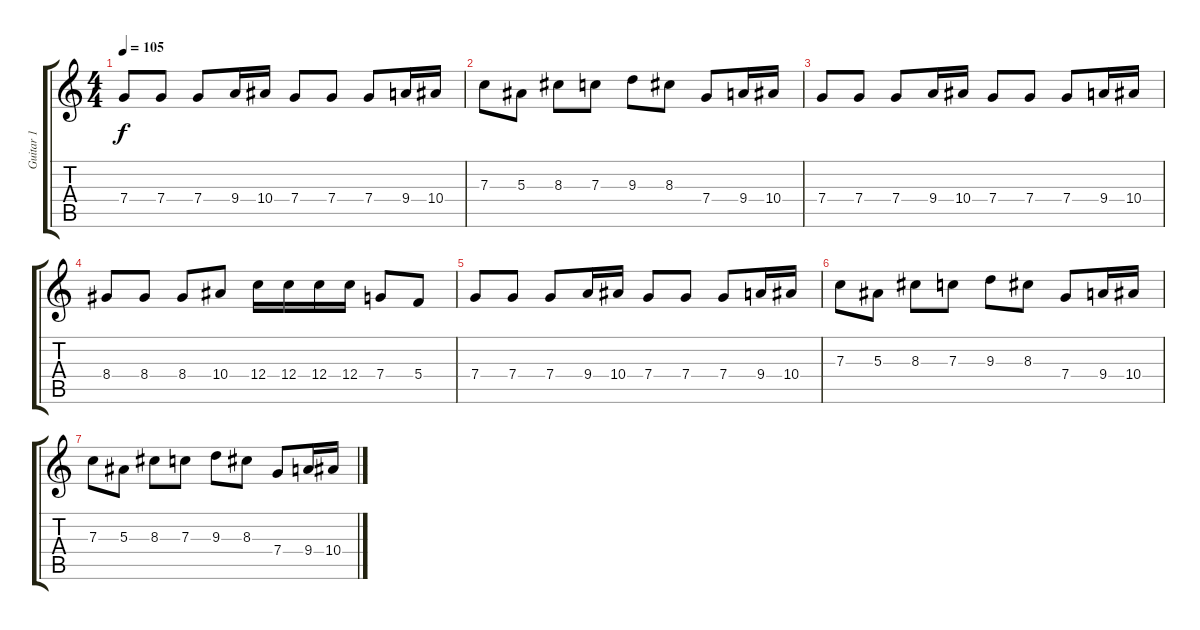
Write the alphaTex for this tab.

\track ("Guitar 1" "Guitar 1") {instrument distortionguitar}
\staff {score tabs}
\tuning (D4 A3 F3 C3 G2 D2) {hide}
\ts (4 4)
\tempo 105
\clef g2
\ks c
7.4.8{dy f} 7.4.8 7.4.8 9.4.16 10.4.16 7.4.8 7.4.8 7.4.8 9.4.16 10.4.16 |
7.3.8 5.3.8 8.3.8 7.3.8 9.3.8 8.3.8 7.4.8 9.4.16 10.4.16 |
7.4.8 7.4.8 7.4.8 9.4.16 10.4.16 7.4.8 7.4.8 7.4.8 9.4.16 10.4.16 |
8.4.8 8.4.8 8.4.8 10.4.8 12.4.16 12.4.16 12.4.16 12.4.16 7.4.8 5.4.8 |
7.4.8 7.4.8 7.4.8 9.4.16 10.4.16 7.4.8 7.4.8 7.4.8 9.4.16 10.4.16 |
7.3.8 5.3.8 8.3.8 7.3.8 9.3.8 8.3.8 7.4.8 9.4.16 10.4.16 |
7.3.8 5.3.8 8.3.8 7.3.8 9.3.8 8.3.8 7.4.8 9.4.16 10.4.16
